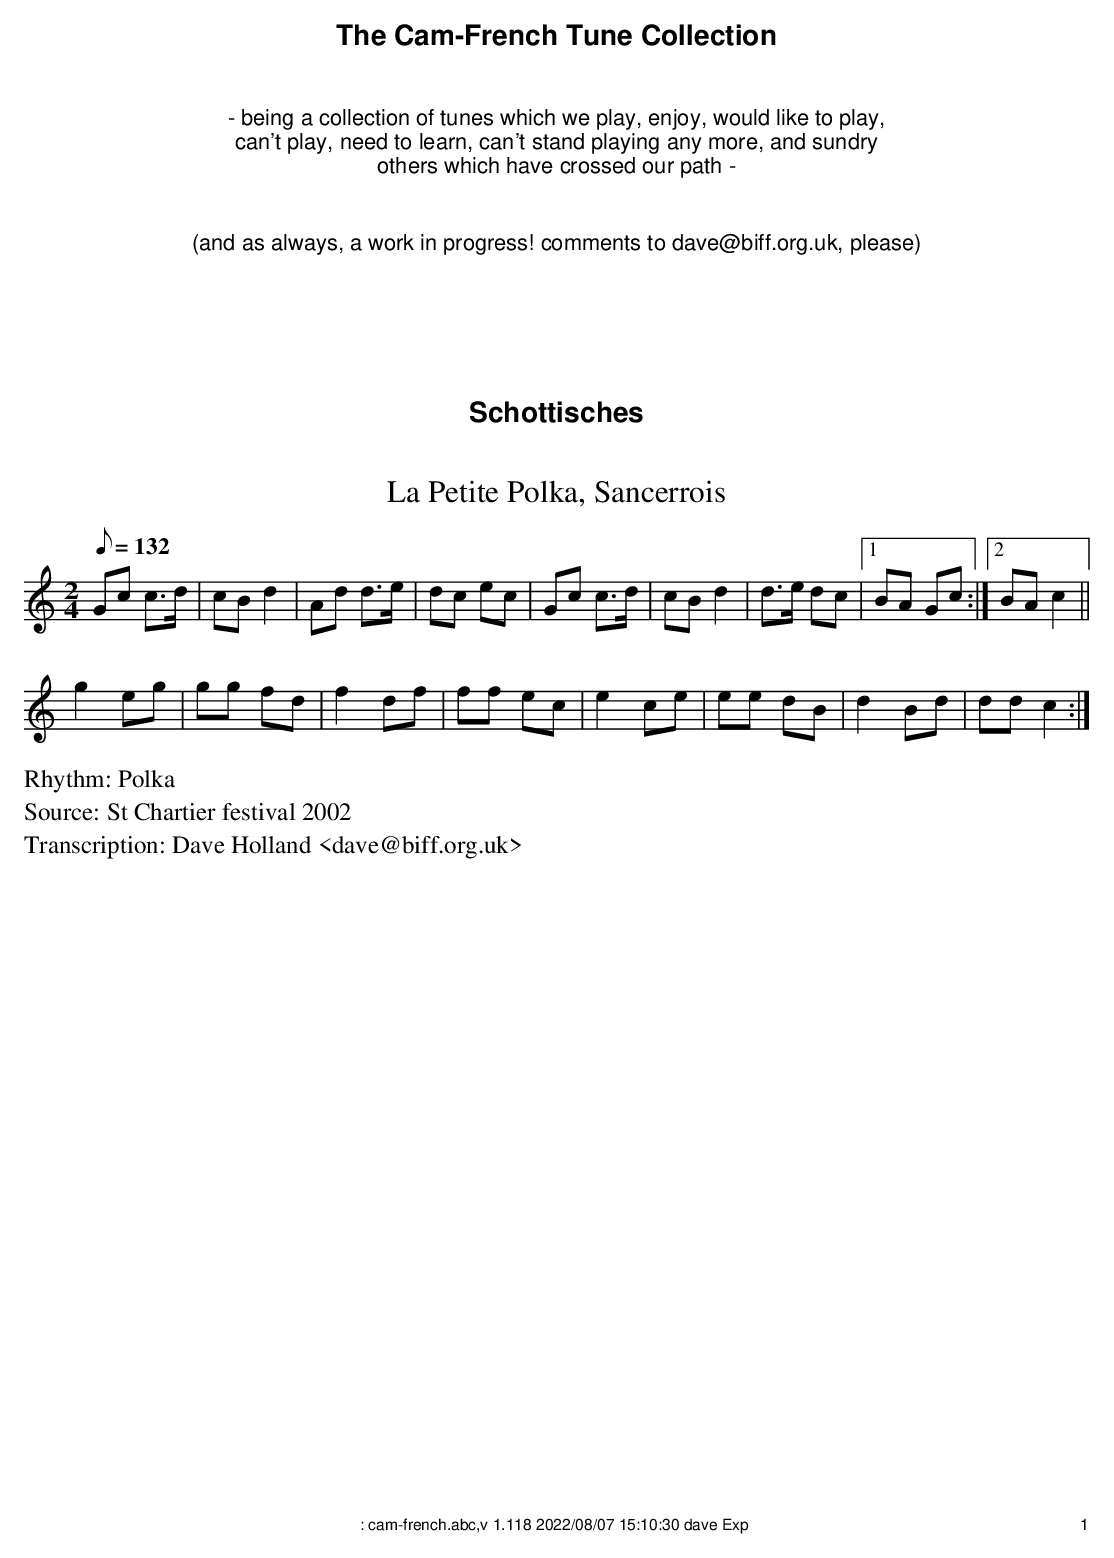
X:1
T:La Petite Polka, Sancerrois
M:2/4
L:1/8
Q:1/8=132
K:C
Gc c>d|cB d2|Ad d>e|dc ec|\
Gc c>d|cB d2|d>e dc|1 BA Gc:|2 BA c2||
g2 eg|gg fd|f2 df|ff ec|\
e2 ce|ee dB|d2 Bd|dd c2:|
